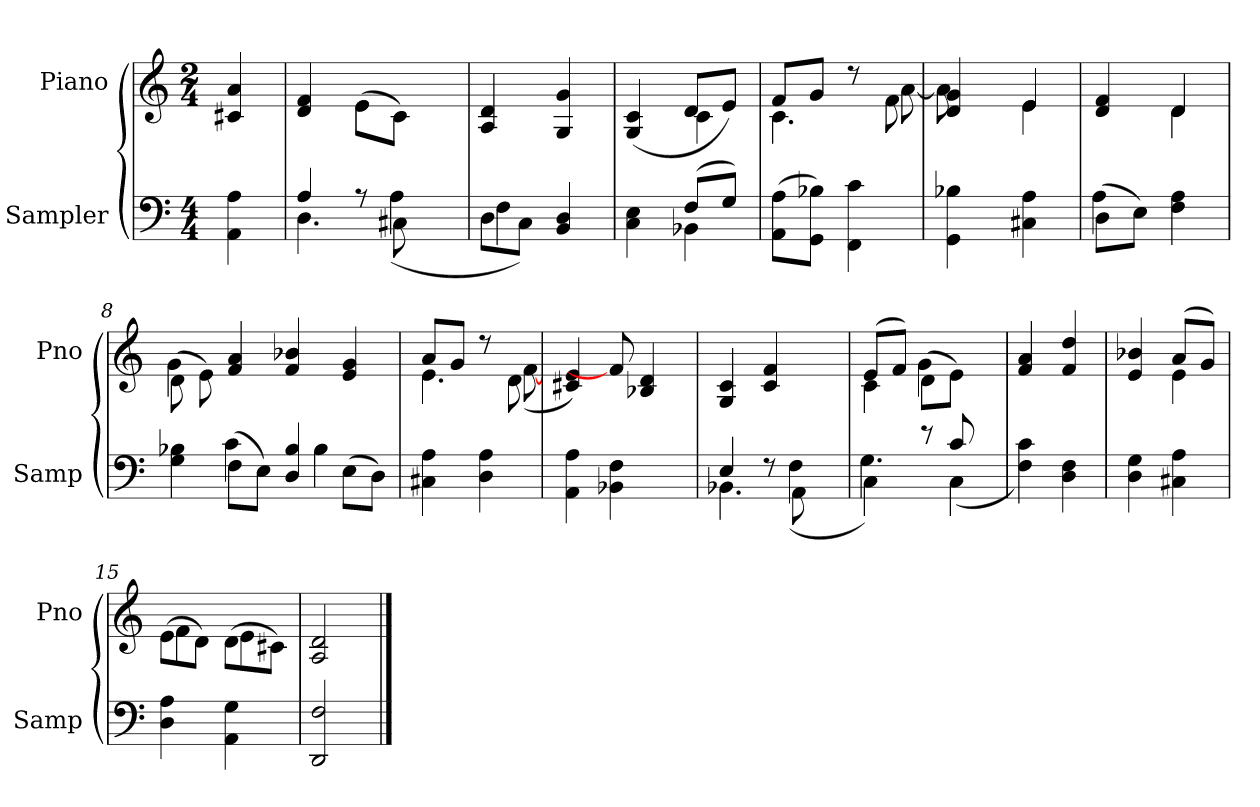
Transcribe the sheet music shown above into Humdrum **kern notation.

**kern	**kern
*part2	*part1
*staff2	*staff1
*I"Sampler	*I"Piano
*I'Samp	*I'Pno
*clefF4	*clefG2
*M4/4	*M2/4
=1	=1
4AA 4A	4c#X 4a
=2	=2
*^	*^
4A/	4.D	4d 4f	4ryy
8r	.	(8e\L	4e
8C#X\	(4A	8c\J)	.
8ryy	.	8ryy	8ryy
*	*	*v	*v
=3	=3	=3
8D\L	4F	4A 4d
8C\J)	.	.
4BB 4D	4ryy	4G 4g
=4	=4	=4
*	*	*^
4C 4E	4ryy	(4G 4c	4ryy
(8F/L	4BB-X	8d/L	4c
8G/J)	.	8e/J)	.
*v	*v	*	*
=5	=5	=5
(8AA\ 8A\L	8f/L	4.c
8GG\ 8B-X\J)	8g/J	.
4FF 4c	8r	.
.	8f\	[8a
=6	=6	=6
4GG 4B-X	4d 4g	8a]
.	.	8ryy
4C#X 4A	4e/	4e
=7	=7	=7
*^	*	*
(8D\L	4A	4d 4f	4ryy
8E\J)	.	.	.
4F 4A	4ryy	4d/	4d
=8	=8	=8	=8
4G 4B-X	4ryy	(8d\	4g
.	.	8e\)	.
(8F\L	4c	4f 4a	2.ryy
8E\J)	.	.	.
4D 4B-	8ryy	4f 4b-X	.
.	4B-	.	.
(8E\L	.	4e 4g	.
8D\J)	8ryy	.	.
*v	*v	*	*
=9	=9	=9
4C#X 4A	8a/L	4.e
.	8g/J	.
4D 4A	8r	.
.	8d\	([8f
*	*v	*v
=10	=10
4AA 4A	4c#X 4e)
4BB-X 4F	8f]
.	4B-X 4d
8ryy	.
=11	=11
*^	*
4E/	4.BB-X	4G 4c
8r	.	4c 4f
8AA\	(4F	.
8ryy	.	8ryy
=12	=12	=12
*	*	*^
4C\)	4.G	(8e/L	4c
.	.	8f/J)	.
8r	.	(8d\L	4g
8c/	(4C	8e\J)	.
8ryy	.	8ryy	8ryy
*v	*v	*	*
*	*v	*v
=13	=13
4F 4c)	4f 4a
4D 4F	4f 4dd
=14	=14
*	*^
4D 4G	4e 4b-X	4ryy
4C#X 4A	(8a/L	4e
.	8g/J)	.
=15	=15	=15
4D 4A	(8e\L	4f
.	8d\J)	.
4AA 4G	(8d\L	4e
.	8c#X\J)	.
*	*v	*v
=16	=16
2DD 2F	2A 2d
==	==
*-	*-
